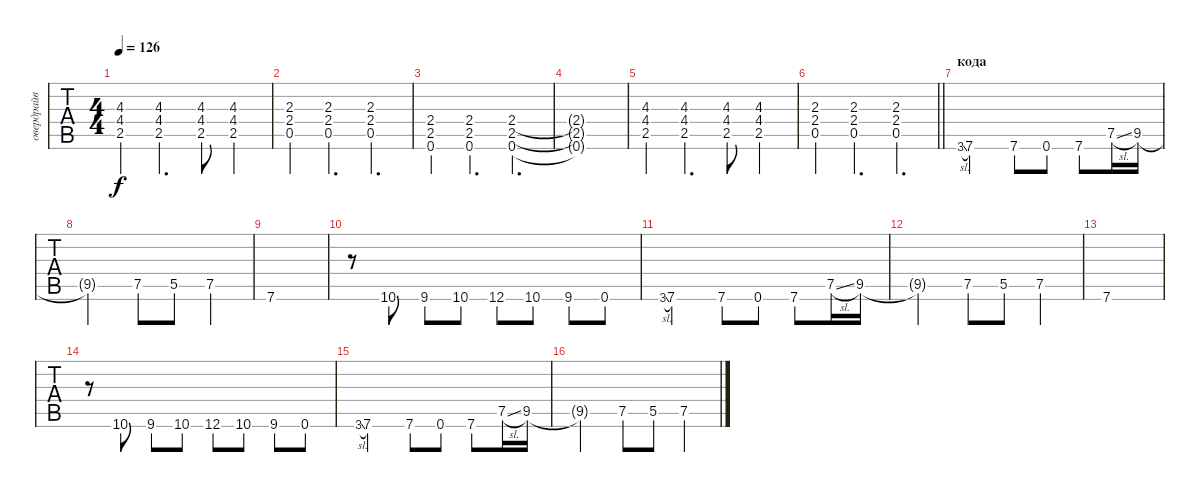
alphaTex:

\track ("овердрайв" "овердрайв") {instrument overdrivenguitar}
\staff {tabs}
\tuning (E4 B3 G3 D3 A2 E2) {hide}
\ts (4 4)
\tempo 126
\clef g2
\ks d
(4.3 4.4 2.5).4{dy f} (4.3 4.4 2.5).4{d} (4.3 4.4 2.5).8 (4.3 4.4 2.5).4 |
(2.3 2.4 0.5).4 (2.3 2.4 0.5).4{d} (2.3 2.4 0.5).4{d} |
(2.4 2.5 0.6).4 (2.4 2.5 0.6).4{d} (2.4 2.5 0.6).4{d} |
(2.4{t} 2.5{t} 0.6{t}).1 |
(4.3 4.4 2.5).4 (4.3 4.4 2.5).4{d} (4.3 4.4 2.5).8 (4.3 4.4 2.5).4 |
\barLineRight lightlight
(2.3 2.4 0.5).4 (2.3 2.4 0.5).4{d} (2.3 2.4 0.5).4{d} |
\section ("" "кода")
3.6{sl}.8{gr onbeat} 7.6.2{volume 14} 7.6.8 0.6.8 7.6.8 7.5{sl}.16 9.5.16 |
9.5{t}.2 7.5.8 5.5.8 7.5.4 |
7.6.1 |
r.8 10.6.8 9.6.8 10.6.8 12.6.8 10.6.8 9.6.8 0.6.8 |
3.6{sl}.8{gr onbeat} 7.6.2 7.6.8 0.6.8 7.6.8 7.5{sl}.16 9.5.16 |
9.5{t}.2 7.5.8 5.5.8 7.5.4 |
7.6.1 |
r.8 10.6.8 9.6.8 10.6.8 12.6.8 10.6.8 9.6.8 0.6.8 |
3.6{sl}.8{gr onbeat} 7.6.2 7.6.8 0.6.8 7.6.8 7.5{sl}.16 9.5.16 |
9.5{t}.2 7.5.8 5.5.8 7.5.4
